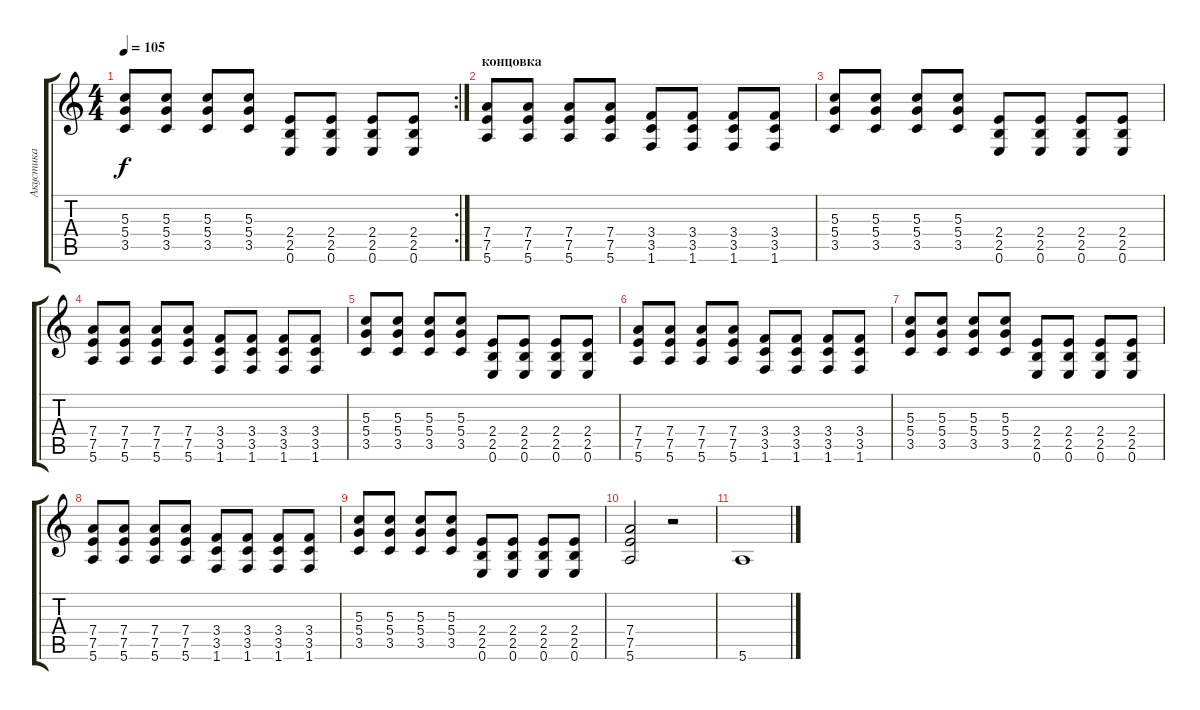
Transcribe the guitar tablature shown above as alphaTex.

\track ("Акустика" "Акустика") {instrument acousticguitarsteel}
\staff {score tabs}
\tuning (E4 B3 G3 D3 A2 E2) {hide}
\rc 2
\ts (4 4)
\tempo 105
\clef g2
\ks c
(5.3 5.4 3.5).8{dy f} (5.3 5.4 3.5).8 (5.3 5.4 3.5).8 (5.3 5.4 3.5).8 (2.4 2.5 0.6).8 (2.4 2.5 0.6).8 (2.4 2.5 0.6).8 (2.4 2.5 0.6).8 |
\section ("" "концовка")
(7.4 7.5 5.6).8 (7.4 7.5 5.6).8 (7.4 7.5 5.6).8 (7.4 7.5 5.6).8 (3.4 3.5 1.6).8 (3.4 3.5 1.6).8 (3.4 3.5 1.6).8 (3.4 3.5 1.6).8 |
(5.3 5.4 3.5).8 (5.3 5.4 3.5).8 (5.3 5.4 3.5).8 (5.3 5.4 3.5).8 (2.4 2.5 0.6).8 (2.4 2.5 0.6).8 (2.4 2.5 0.6).8 (2.4 2.5 0.6).8 |
(7.4 7.5 5.6).8 (7.4 7.5 5.6).8 (7.4 7.5 5.6).8 (7.4 7.5 5.6).8 (3.4 3.5 1.6).8 (3.4 3.5 1.6).8 (3.4 3.5 1.6).8 (3.4 3.5 1.6).8 |
(5.3 5.4 3.5).8 (5.3 5.4 3.5).8 (5.3 5.4 3.5).8 (5.3 5.4 3.5).8 (2.4 2.5 0.6).8 (2.4 2.5 0.6).8 (2.4 2.5 0.6).8 (2.4 2.5 0.6).8 |
(7.4 7.5 5.6).8 (7.4 7.5 5.6).8 (7.4 7.5 5.6).8 (7.4 7.5 5.6).8 (3.4 3.5 1.6).8 (3.4 3.5 1.6).8 (3.4 3.5 1.6).8 (3.4 3.5 1.6).8 |
(5.3 5.4 3.5).8 (5.3 5.4 3.5).8 (5.3 5.4 3.5).8 (5.3 5.4 3.5).8 (2.4 2.5 0.6).8 (2.4 2.5 0.6).8 (2.4 2.5 0.6).8 (2.4 2.5 0.6).8 |
(7.4 7.5 5.6).8 (7.4 7.5 5.6).8 (7.4 7.5 5.6).8 (7.4 7.5 5.6).8 (3.4 3.5 1.6).8 (3.4 3.5 1.6).8 (3.4 3.5 1.6).8 (3.4 3.5 1.6).8 |
(5.3 5.4 3.5).8 (5.3 5.4 3.5).8 (5.3 5.4 3.5).8 (5.3 5.4 3.5).8 (2.4 2.5 0.6).8 (2.4 2.5 0.6).8 (2.4 2.5 0.6).8 (2.4 2.5 0.6).8 |
(7.4 7.5 5.6).2 r.2 |
5.6.1
